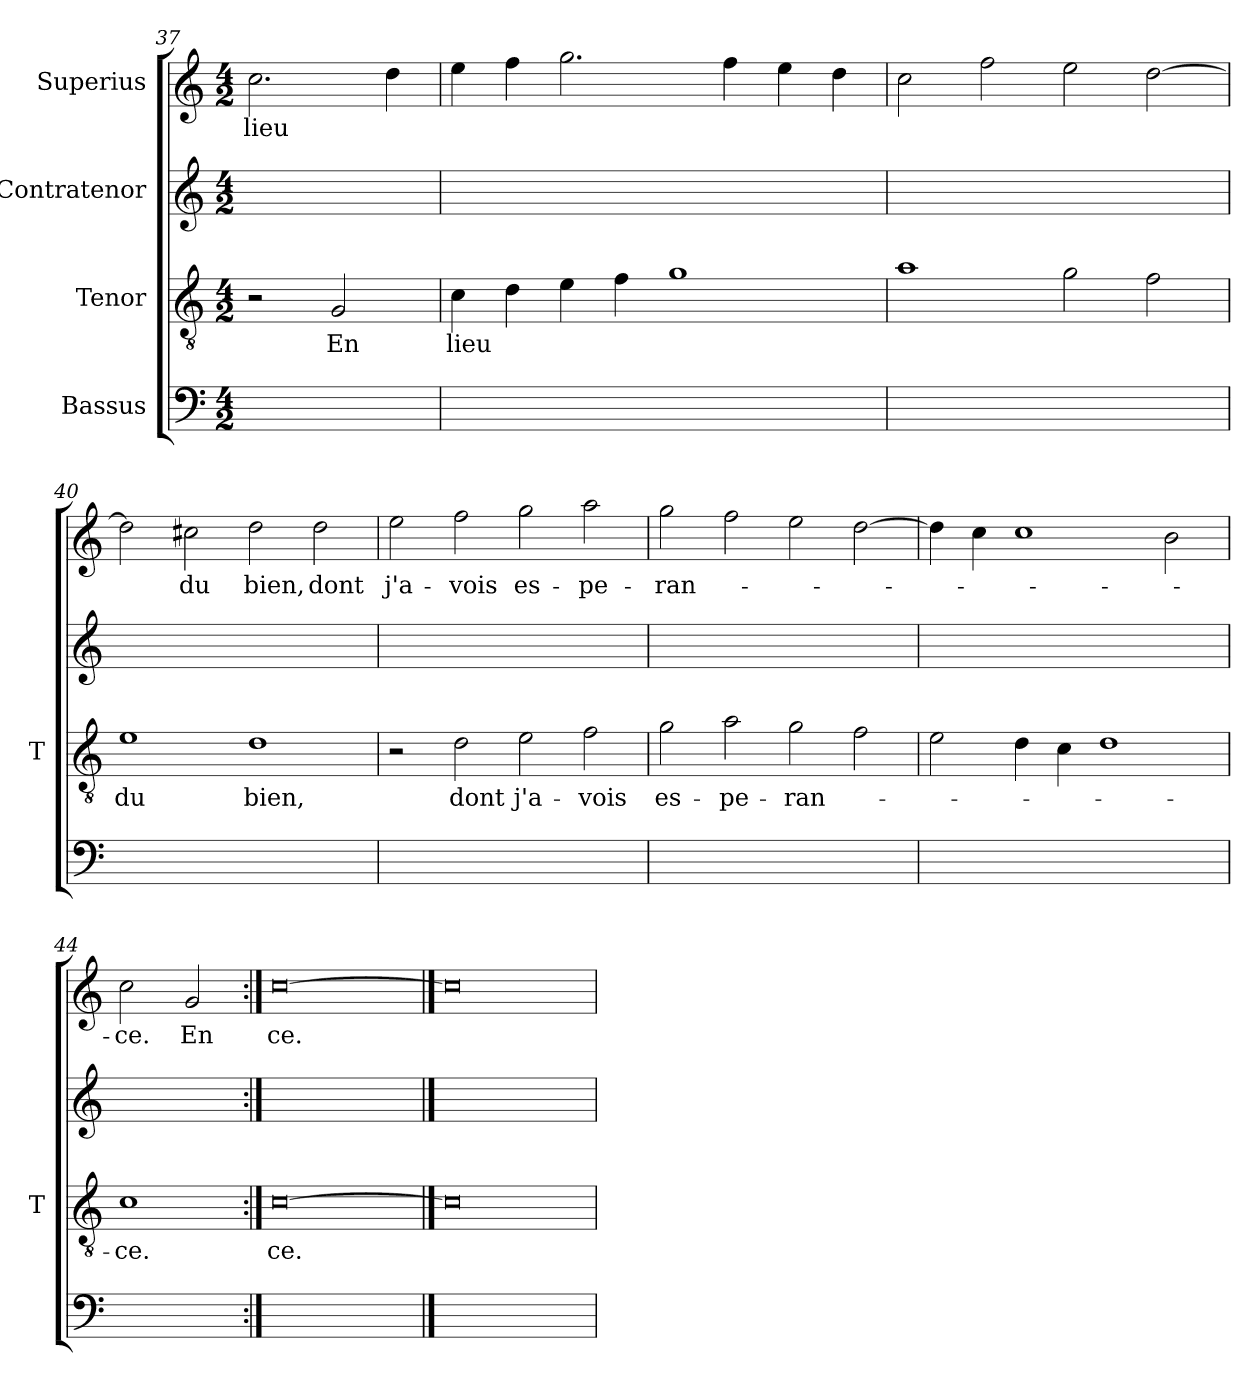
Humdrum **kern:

**kern	**kern	**text	**kern	**kern	**text
*part4	*part3	*part3	*part2	*part1	*part1
*staff4	*staff3	*staff3	*staff2	*staff1	*staff1
*I"Bassus	*I"Tenor	*	*I"Contratenor	*I"Superius	*
*	*I'T	*	*	*	*
*clefF4	*clefGv2	*	*clefG2	*clefG2	*
*k[]	*k[]	*	*k[]	*k[]	*
*M4/2	*M4/2	*	*M4/2	*M4/2	*
=37	=37	=37	=37	=37	=37
1ryy	2r	.	1ryy	2.cc	-lieu
.	2G	-En	.	.	.
.	.	.	.	4dd	.
=38	=38	=38	=38	=38	=38
0ryy	4c	-lieu	0ryy	4ee	.
.	4d	.	.	4ff	.
.	4e	.	.	2.gg	.
.	4f	.	.	.	.
.	1g	.	.	.	.
.	.	.	.	4ff	.
.	.	.	.	4ee	.
.	.	.	.	4dd	.
=39	=39	=39	=39	=39	=39
0ryy	1a	.	0ryy	2cc	.
.	.	.	.	2ff	.
.	2g	.	.	2ee	.
.	2f	.	.	[2dd	.
=40	=40	=40	=40	=40	=40
0ryy	1e	-du	0ryy	2dd]	.
.	.	.	.	2cc#X	-du
.	1d	-bien,	.	2dd	-bien,
.	.	.	.	2dd	-dont
=41	=41	=41	=41	=41	=41
0ryy	2r	.	0ryy	2ee	j'a-
.	2d	-dont	.	2ff	-vois
.	2e	j'a-	.	2gg	es-
.	2f	-vois	.	2aa	pe-
=42	=42	=42	=42	=42	=42
0ryy	2g	es-	0ryy	2gg	ran-
.	2a	pe-	.	2ff	.
.	2g	ran-	.	2ee	.
.	2f	.	.	[2dd	.
=43	=43	=43	=43	=43	=43
0ryy	2e	.	0ryy	4dd]	.
.	.	.	.	4cc	.
.	4d	.	.	1cc	.
.	4c	.	.	.	.
.	1d	.	.	.	.
.	.	.	.	2b	.
=44	=44	=44	=44	=44	=44
1ryy	1c	-ce.	1ryy	2cc	-ce.
.	.	.	.	2g	-En
=45:|!	=45:|!	=45:|!	=45:|!	=45:|!	=45:|!
0ryy	[0c	-ce.	0ryy	[0cc	-ce.
==46	==46	==46	==46	==46	==46
0ryy	0c]	.	0ryy	0cc]	.
=	=	=	=	=	=
*-	*-	*-	*-	*-	*-
